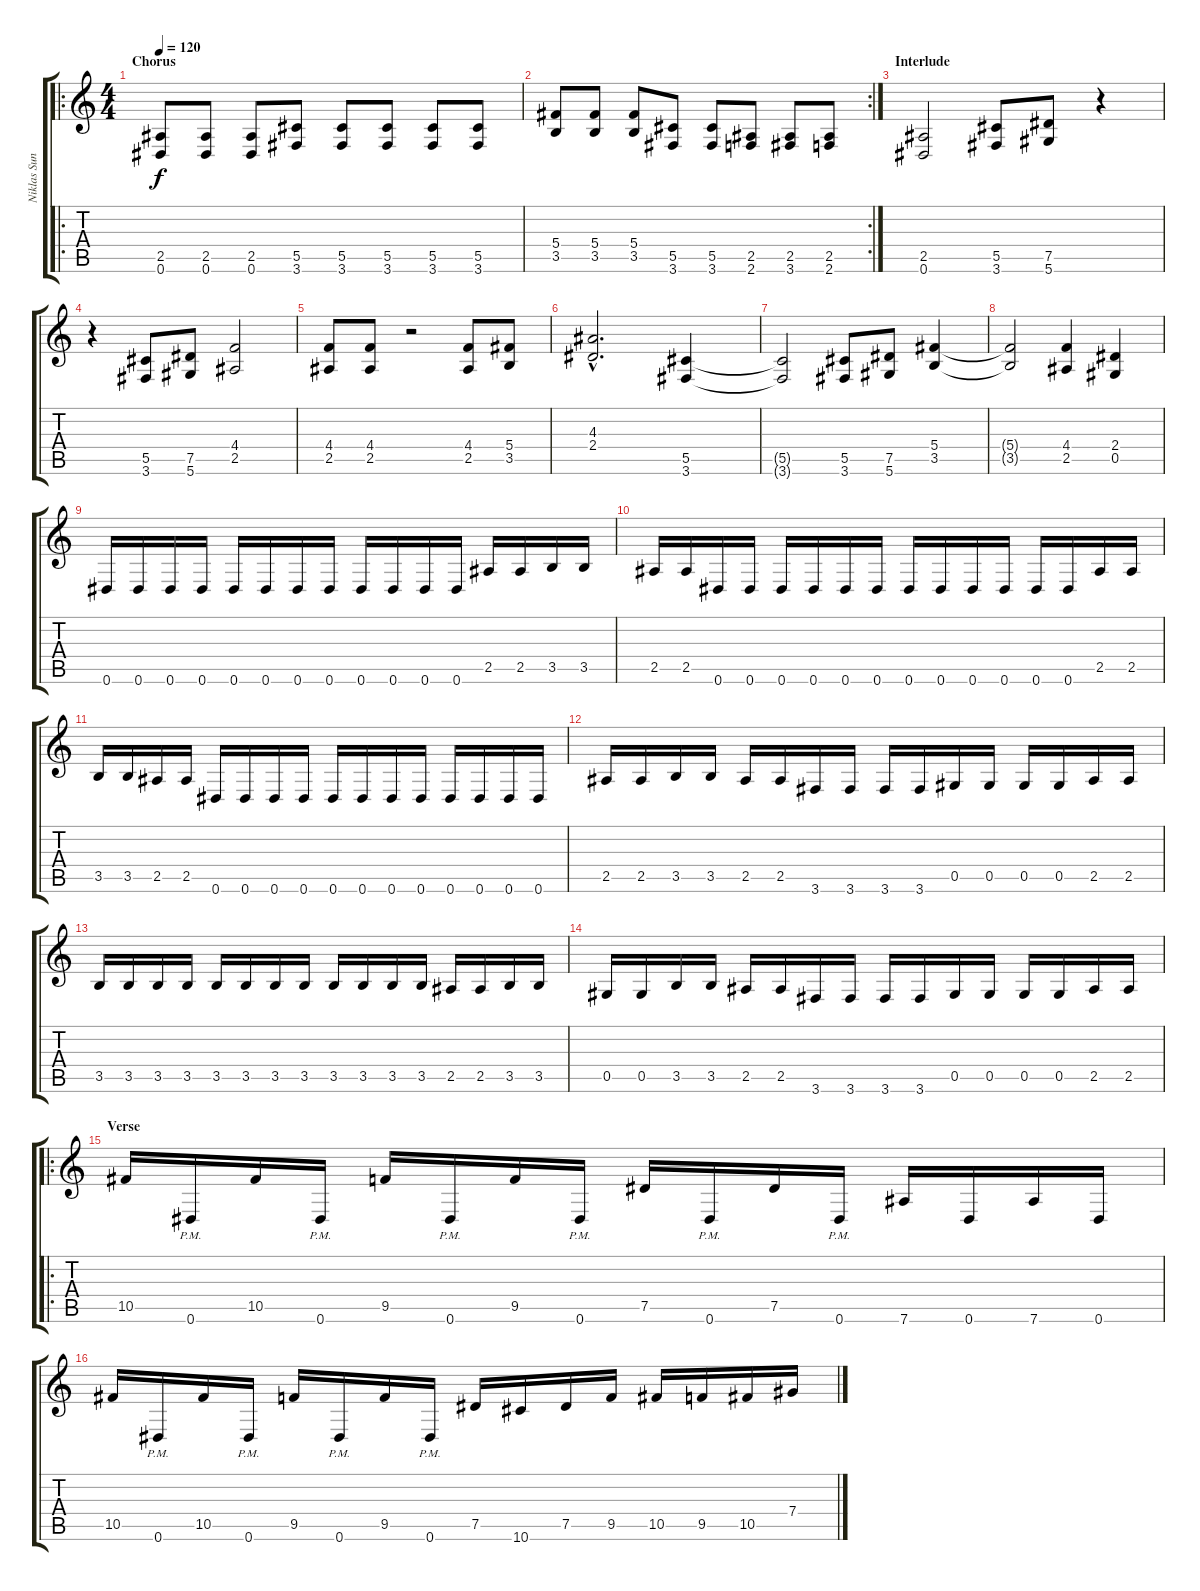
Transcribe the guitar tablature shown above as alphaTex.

\track ("Niklas Sundin" "Niklas Sun") {instrument distortionguitar}
\staff {score tabs}
\tuning (Eb4 Bb3 Gb3 Db3 Ab2 Eb2) {hide}
\ro
\ts (4 4)
\section ("" "Chorus")
\tempo 120
\clef g2
\ks c
(2.5 0.6).8{dy f} (2.5 0.6).8 (2.5 0.6).8 (5.5 3.6).8 (5.5 3.6).8 (5.5 3.6).8 (5.5 3.6).8 (5.5 3.6).8 |
\rc 2
(5.4 3.5).8 (5.4 3.5).8 (5.4 3.5).8 (5.5 3.6).8 (5.5 3.6).8 (2.5 2.6).8 (2.5 3.6).8 (2.5 2.6).8 |
\section ("" "Interlude")
(2.5 0.6).2 (5.5 3.6).8 (7.5 5.6).8 r.4 |
r.4 (5.5 3.6).8 (7.5 5.6).8 (4.4 2.5).2 |
(4.4 2.5).8 (4.4 2.5).8 r.2 (4.4 2.5).8 (5.4 3.5).8 |
(4.3{hac} 2.4{hac}).2{d} (5.5 3.6).4 |
(5.5{t} 3.6{t}).2 (5.5 3.6).8 (7.5 5.6).8 (5.4 3.5).4 |
(5.4{t} 3.5{t}).2 (4.4 2.5).4 (2.4 0.5).4 |
0.6.16 0.6.16 0.6.16 0.6.16 0.6.16 0.6.16 0.6.16 0.6.16 0.6.16 0.6.16 0.6.16 0.6.16 2.5.16 2.5.16 3.5.16 3.5.16 |
2.5.16 2.5.16 0.6.16 0.6.16 0.6.16 0.6.16 0.6.16 0.6.16 0.6.16 0.6.16 0.6.16 0.6.16 0.6.16 0.6.16 2.5.16 2.5.16 |
3.5.16 3.5.16 2.5.16 2.5.16 0.6.16 0.6.16 0.6.16 0.6.16 0.6.16 0.6.16 0.6.16 0.6.16 0.6.16 0.6.16 0.6.16 0.6.16 |
2.5.16 2.5.16 3.5.16 3.5.16 2.5.16 2.5.16 3.6.16 3.6.16 3.6.16 3.6.16 0.5.16 0.5.16 0.5.16 0.5.16 2.5.16 2.5.16 |
3.5.16 3.5.16 3.5.16 3.5.16 3.5.16 3.5.16 3.5.16 3.5.16 3.5.16 3.5.16 3.5.16 3.5.16 2.5.16 2.5.16 3.5.16 3.5.16 |
0.5.16 0.5.16 3.5.16 3.5.16 2.5.16 2.5.16 3.6.16 3.6.16 3.6.16 3.6.16 0.5.16 0.5.16 0.5.16 0.5.16 2.5.16 2.5.16 |
\ro
\section ("" "Verse")
10.5.16 0.6{pm}.16 10.5.16 0.6{pm}.16 9.5.16 0.6{pm}.16 9.5.16 0.6{pm}.16 7.5.16 0.6{pm}.16 7.5.16 0.6{pm}.16 7.6.16 0.6.16 7.6.16 0.6.16 |
10.5.16 0.6{pm}.16 10.5.16 0.6{pm}.16 9.5.16 0.6{pm}.16 9.5.16 0.6{pm}.16 7.5.16 10.6.16 7.5.16 9.5.16 10.5.16 9.5.16 10.5.16 7.4.16
